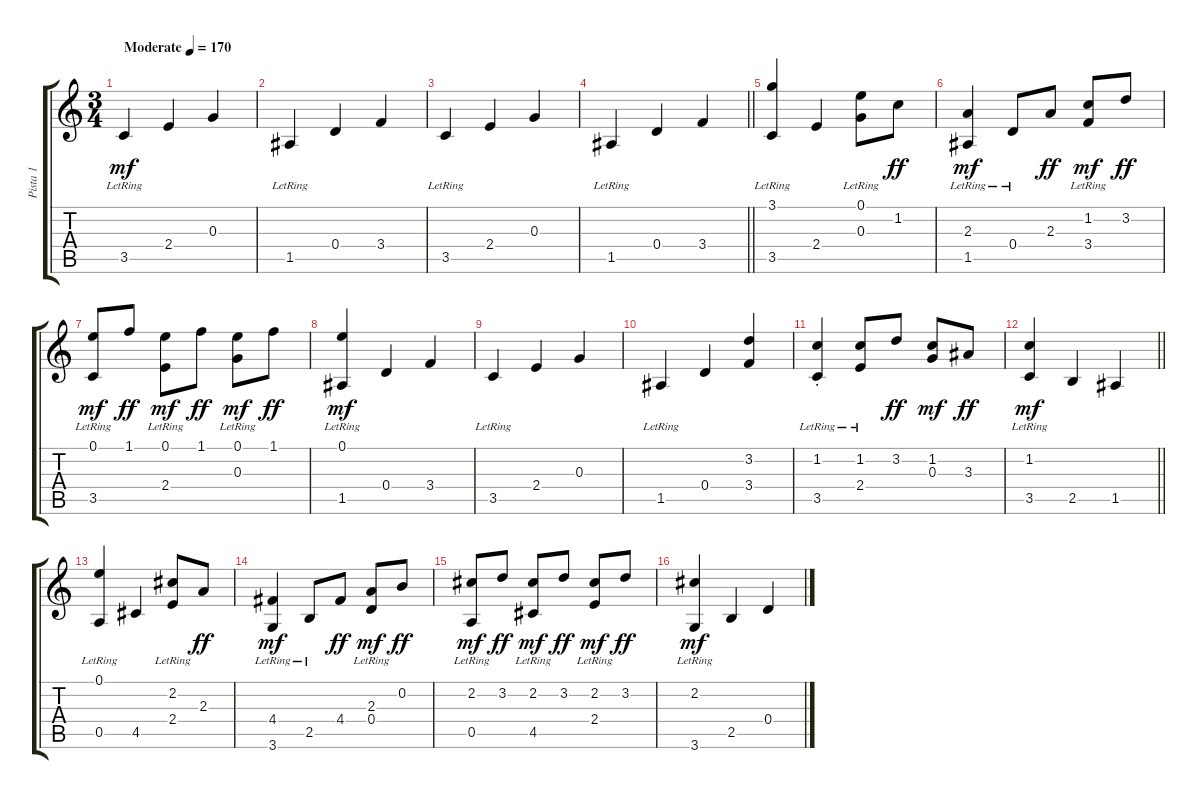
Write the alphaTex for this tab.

\track ("Pista 1" "Pista 1") {instrument acousticguitarsteel}
\staff {score tabs}
\tuning (E4 B3 G3 D3 A2 E2) {hide}
\ts (3 4)
\tempo (170 "Moderate")
\clef g2
\ks c
3.5{lr}.4{dy mf instrument acousticguitarsteel} 2.4.4 0.3.4 |
1.5{lr}.4 0.4.4 3.4.4 |
3.5{lr}.4 2.4.4 0.3.4 |
\barLineRight lightlight
1.5{lr}.4 0.4.4 3.4.4 |
(3.1{lr} 3.5{lr}).4 2.4.4 (0.1 0.3{lr}).8 1.2.8{dy ff} |
(2.3{lr} 1.5{lr}).4{dy mf} 0.4{lr}.8 2.3.8{dy ff} (1.2 3.4{lr}).8{dy mf} 3.2.8{dy ff} |
(0.1 3.5{lr}).8{dy mf} 1.1.8{dy ff} (0.1 2.4{lr}).8{dy mf} 1.1.8{dy ff} (0.1 0.3{lr}).8{dy mf} 1.1.8{dy ff} |
(0.1{lr} 1.5{lr}).4{dy mf} 0.4.4 3.4.4 |
3.5{lr}.4 2.4.4 0.3.4 |
1.5{lr}.4 0.4.4 (3.2 3.4).4 |
(1.2{st} 3.5{lr}).4 (1.2 2.4{lr}).8 3.2.8{dy ff} (1.2 0.3).8{dy mf} 3.3.8{dy ff} |
\barLineRight lightlight
(1.2{lr} 3.5).4{dy mf} 2.5.4 1.5.4 |
(0.1{lr} 0.5).4 4.5.4 (2.2 2.4{lr}).8 2.3.8{dy ff} |
(4.4{lr} 3.6).4{dy mf} 2.5{lr}.8 4.4.8{dy ff} (2.3 0.4{lr}).8{dy mf} 0.2.8{dy ff} |
(2.2 0.5{lr}).8{dy mf} 3.2.8{dy ff} (2.2 4.5{lr}).8{dy mf} 3.2.8{dy ff} (2.2 2.4{lr}).8{dy mf} 3.2.8{dy ff} |
(2.2{lr} 3.6).4{dy mf} 2.5.4 0.4.4
